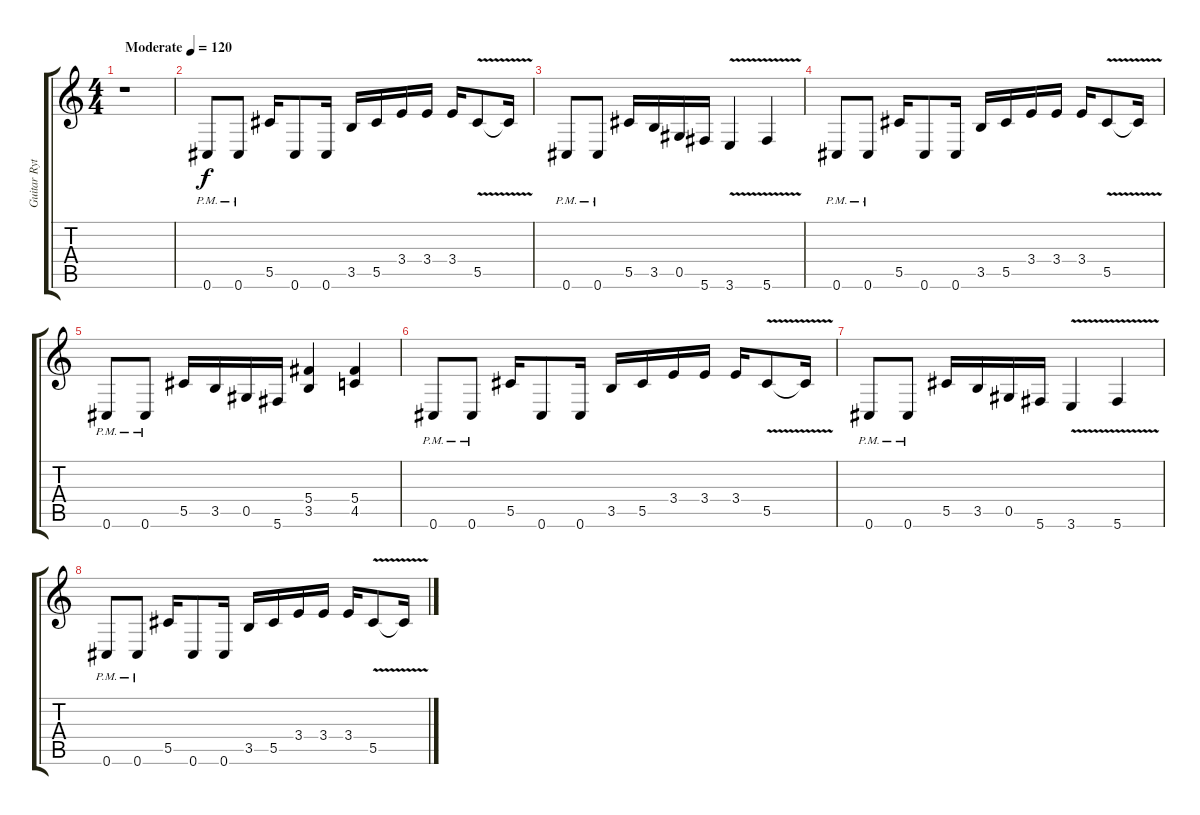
\track ("Guitar Rythm" "Guitar Ryt") {instrument distortionguitar}
\staff {score tabs}
\tuning (Eb4 Bb3 Gb3 Db3 Ab2 Db2) {hide}
\ts (4 4)
\tempo (120 "Moderate")
\clef g2
\ks c
r.1{dy f instrument distortionguitar} |
0.6{pm}.8 0.6{pm}.8 5.5.16 0.6.8 0.6.16 3.5.16 5.5.16 3.4.16 3.4.16 3.4.16 5.5{v}.8 5.5{t}.16 |
0.6{pm}.8 0.6{pm}.8 5.5.16 3.5.16 0.5.16 5.6.16 3.6{v}.4 5.6{v}.4 |
0.6{pm}.8 0.6{pm}.8 5.5.16 0.6.8 0.6.16 3.5.16 5.5.16 3.4.16 3.4.16 3.4.16 5.5{v}.8 5.5{t}.16 |
0.6{pm}.8 0.6{pm}.8 5.5.16 3.5.16 0.5.16 5.6.16 (5.4 3.5).4 (5.4 4.5).4 |
0.6{pm}.8 0.6{pm}.8 5.5.16 0.6.8 0.6.16 3.5.16 5.5.16 3.4.16 3.4.16 3.4.16 5.5{v}.8 5.5{t}.16 |
0.6{pm}.8 0.6{pm}.8 5.5.16 3.5.16 0.5.16 5.6.16 3.6{v}.4 5.6{v}.4 |
0.6{pm}.8 0.6{pm}.8 5.5.16 0.6.8 0.6.16 3.5.16 5.5.16 3.4.16 3.4.16 3.4.16 5.5{v}.8 5.5{t}.16
